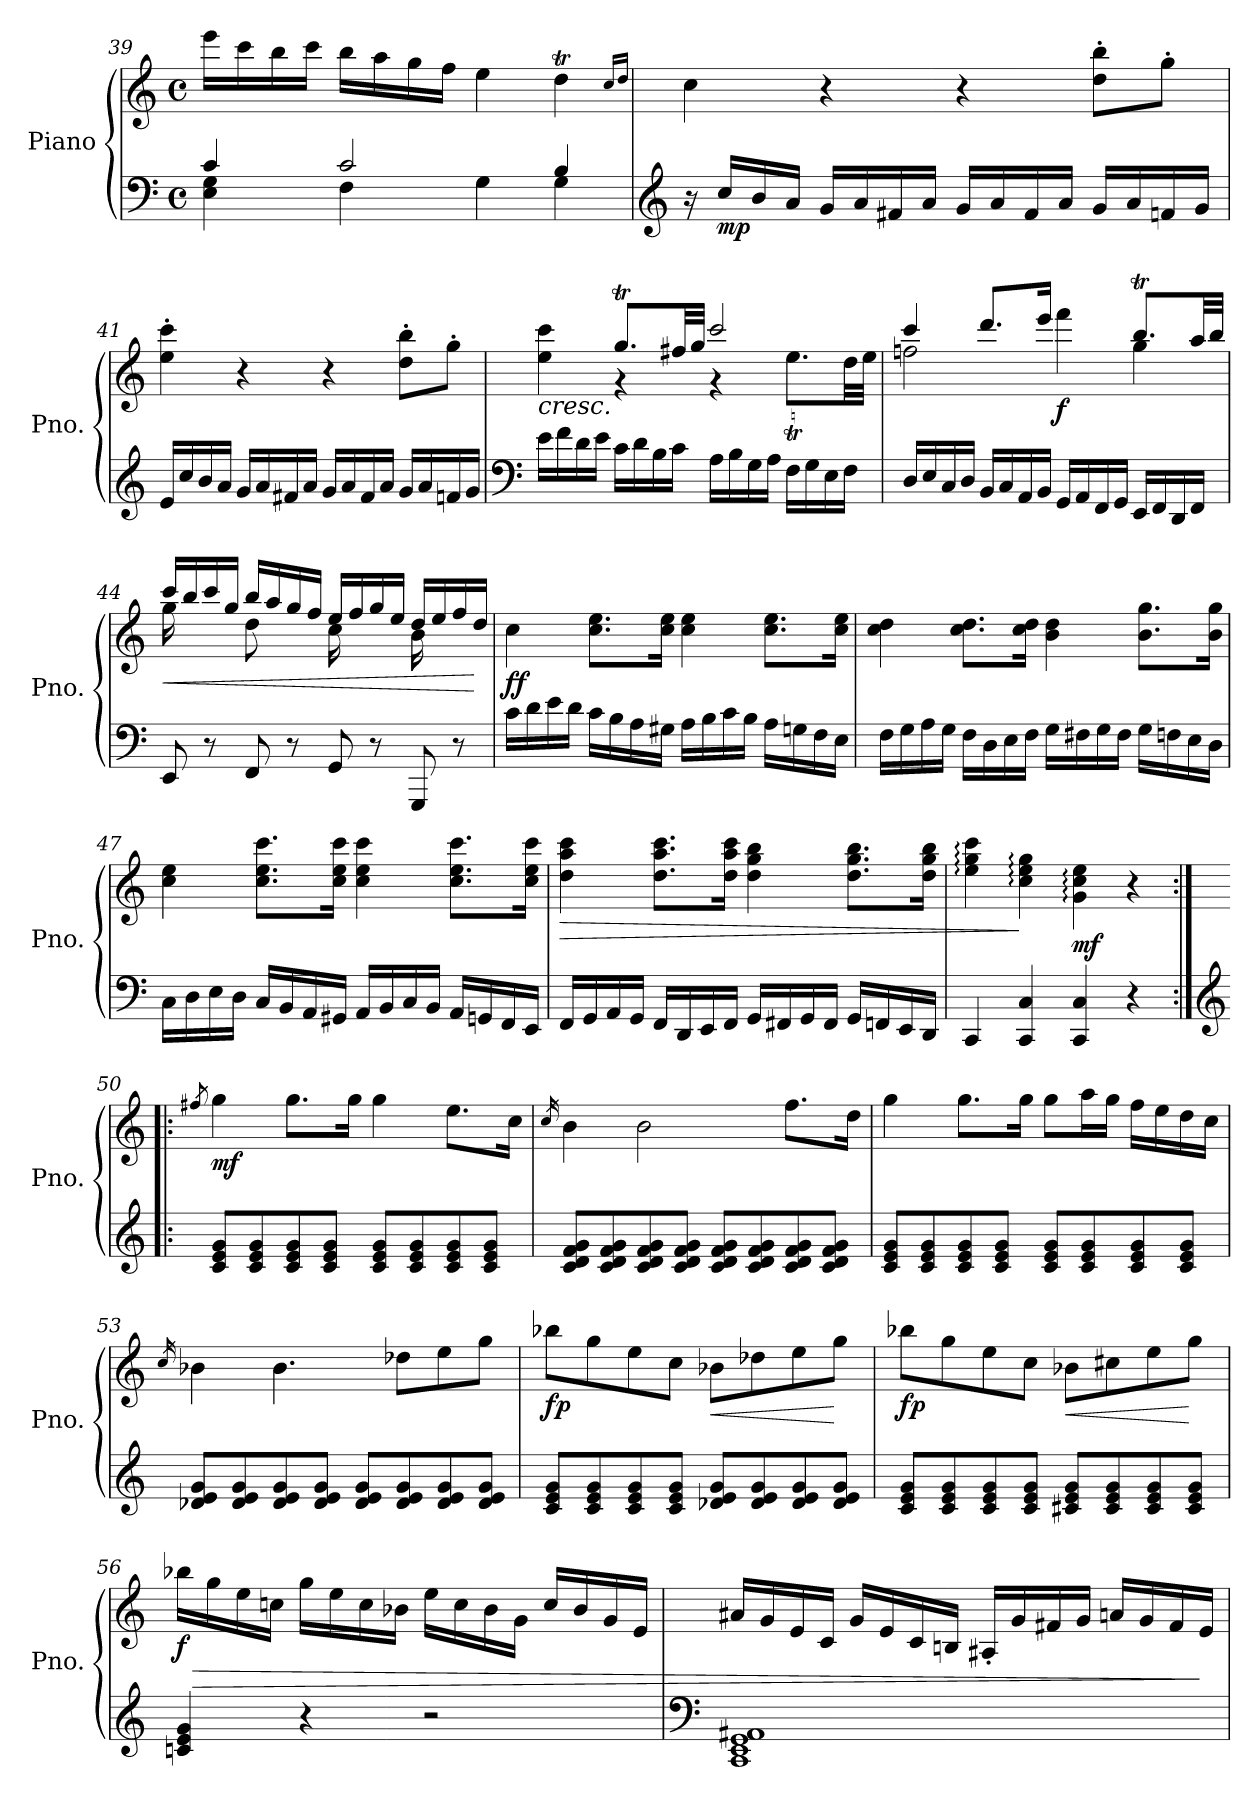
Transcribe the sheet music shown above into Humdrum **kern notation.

**kern	**kern	**dynam
*part1	*part1	*part1
*staff2	*staff1	*staff1/2
*I"Piano	*	*
*I'Pno.	*	*
*clefF4	*clefG2	*
*k[]	*k[]	*
*M4/4	*M4/4	*
*met(c)	*met(c)	*
=39	=39	=39
*^	*	*
4c/	4E\ 4G\	16eee\LL	.
.	.	16ccc\	.
.	.	16bb\	.
.	.	16ccc\JJ	.
2c/	4F\	16bb\LL	.
.	.	16aa\	.
.	.	16gg\	.
.	.	16ff\JJ	.
.	4G\	4ee\	.
4B/	4G\	4ddT\	.
*v	*v	*	*
.	16qcc/LL	.
.	16qdd/JJ	.
!!LO:LB:g=z
=40	=40	=40
*clefG2	*	*
!	!	!LO:DY:b
!	!	!LO:DY:n=1:b
16r	4cc\	p mf
!	!	!LO:DY:n=2:b=2
16cc/LL	.	mp
16b/	.	.
16a/JJ	.	.
16g/LL	4r	.
16a/	.	.
16f#X/	.	.
16a/JJ	.	.
16g/LL	4r	.
16a/	.	.
16f#/	.	.
16a/JJ	.	.
16g/LL	8dd\' 8bb\'L	.
16a/	.	.
16fn/	8gg'\J	.
16g/JJ	.	.
=41	=41	=41
16e/LL	4ee\' 4ccc\'	.
16cc/	.	.
16b/	.	.
16a/JJ	.	.
16g/LL	4r	.
16a/	.	.
16f#X/	.	.
16a/JJ	.	.
16g/LL	4r	.
16a/	.	.
16f#/	.	.
16a/JJ	.	.
16g/LL	8dd\' 8bb\'L	.
16a/	.	.
16fn/	8gg'\J	.
16g/JJ	.	.
!!LO:LB:g=z
=42	=42	=42
*clefF4	*	*
*	*^	*
!	!LO:TX:b:i:t=cresc.	!	!
16e\LL	4ee\ 4ccc\	4ryy	.
16f\	.	.	.
16d\	.	.	.
16e\JJ	.	.	.
16c\LL	8.ggT/L	4r	.
16d\	.	.	.
16B\	.	.	.
16c\JJ	32ff#X/LL	.	.
.	32gg/JJJ	.	.
16A\LL	2ccc/	4r	.
16B\	.	.	.
16G\	.	.	.
16A\JJ	.	.	.
16F\LL	.	8.eet\L	.
16G\	.	.	.
16E\	.	.	.
16F\JJ	.	32dd\LL	.
.	.	32ee\JJJ	.
=43	=43	=43	=43
16D/LL	4ccc/	2ffn\	.
16E/	.	.	.
16C/	.	.	.
16D/JJ	.	.	.
16BB/LL	8.ddd/L	.	.
16C/	.	.	.
16AA/	.	.	.
16BB/JJ	16eee/Jk	.	.
!	!	!	!LO:DY:b
16GG/LL	4fff\	4ryy	f
16AA/	.	.	.
16FF/	.	.	.
16GG/JJ	.	.	.
16EE/LL	8.bbt/L	4gg\	.
16FF/	.	.	.
16DD/	.	.	.
16FF/JJ	32aa/LL	.	.
.	32bb/JJJ	.	.
!!LO:PB:g=z	!!
=44	=44	=44	=44
!	!	!	!LO:HP:b
8EE/	16ccc/LL	16gg\	<
.	16bb/	8.ryy	.
8r	16ccc/	.	.
.	16gg/JJ	.	.
8FF/	16bb/LL	8dd\	.
.	16aa/	.	.
8r	16gg/	8ryy	.
.	16ff/JJ	.	.
8GG/	16ee/LL	16cc\	.
.	16ff/	8.ryy	.
8r	16gg/	.	.
.	16ee/JJ	.	.
8GGG/	16dd/LL	16b\	.
.	16ee/	8.ryy	.
8r	16ff/	.	.
.	16dd/JJ	.	[
*	*v	*v	*
=45	=45	=45
!	!	!LO:DY:b
16c\LL	4cc\	ff
16d\	.	.
16e\	.	.
16d\JJ	.	.
16c\LL	8.cc\ 8.ee\L	.
16B\	.	.
16A\	.	.
16G#X\JJ	16cc\ 16ee\Jk	.
16A\LL	4cc\ 4ee\	.
16B\	.	.
16c\	.	.
16B\JJ	.	.
16A\LL	8.cc\ 8.ee\L	.
16Gn\	.	.
16F\	.	.
16E\JJ	16cc\ 16ee\Jk	.
!!LO:LB:g=z
=46	=46	=46
16F\LL	4cc\ 4dd\	.
16G\	.	.
16A\	.	.
16G\JJ	.	.
16F\LL	8.cc\ 8.dd\L	.
16D\	.	.
16E\	.	.
16F\JJ	16cc\ 16dd\Jk	.
16G\LL	4b\ 4dd\	.
16F#X\	.	.
16G\	.	.
16F#\JJ	.	.
16G\LL	8.b\ 8.gg\L	.
16Fn\	.	.
16E\	.	.
16D\JJ	16b\ 16gg\Jk	.
=47	=47	=47
16C\LL	4cc\ 4ee\	.
16D\	.	.
16E\	.	.
16D\JJ	.	.
16C/LL	8.cc\ 8.ee\ 8.ccc\L	.
16BB/	.	.
16AA/	.	.
16GG#X/JJ	16cc\ 16ee\ 16ccc\Jk	.
16AA/LL	4cc\ 4ee\ 4ccc\	.
16BB/	.	.
16C/	.	.
16BB/JJ	.	.
16AA/LL	8.cc\ 8.ee\ 8.ccc\L	.
16GGn/	.	.
16FF/	.	.
16EE/JJ	16cc\ 16ee\ 16ccc\Jk	.
!!LO:LB:g=z
=48	=48	=48
!	!	!LO:HP:b
16FF/LL	4dd\ 4aa\ 4ccc\	>
16GG/	.	.
16AA/	.	.
16GG/JJ	.	.
16FF/LL	8.dd\ 8.aa\ 8.ccc\L	.
16DD/	.	.
16EE/	.	.
16FF/JJ	16dd\ 16aa\ 16ccc\Jk	.
16GG/LL	4dd\ 4gg\ 4bb\	.
16FF#X/	.	.
16GG/	.	.
16FF#/JJ	.	.
16GG/LL	8.dd\ 8.gg\ 8.bb\L	.
16FFn/	.	.
16EE/	.	.
16DD/JJ	16dd\ 16gg\ 16bb\Jk	.
=49	=49	=49
*	*MM100	*
4CC/	4ee\: 4gg\: 4ccc\:	.
*	*MM85	*
4CC/ 4C/	4cc\: 4ee\: 4gg\:	]
*	*MM60	*
!	!	!LO:DY:b
4CC/ 4C/	4g\: 4cc\: 4ee\:	mf
*	*MM115	*
4r	4r	.
=50:|!|:	=50:|!|:	=50:|!|:
*clefG2	*	*
.	8qff#X/	.
!	!	!LO:DY:b
8c/ 8e/ 8g/L	4gg\	mf
8c/ 8e/ 8g/	.	.
8c/ 8e/ 8g/	8.gg\L	.
8c/ 8e/ 8g/J	.	.
.	16gg\Jk	.
8c/ 8e/ 8g/L	4gg\	.
8c/ 8e/ 8g/	.	.
8c/ 8e/ 8g/	8.ee\L	.
8c/ 8e/ 8g/J	.	.
.	16cc\Jk	.
!!LO:LB:g=z
=51	=51	=51
.	16qcc/	.
8c/ 8d/ 8f/ 8g/L	4b\	.
8c/ 8d/ 8f/ 8g/	.	.
8c/ 8d/ 8f/ 8g/	2b\	.
8c/ 8d/ 8f/ 8g/J	.	.
8c/ 8d/ 8f/ 8g/L	.	.
8c/ 8d/ 8f/ 8g/	.	.
8c/ 8d/ 8f/ 8g/	8.ff\L	.
8c/ 8d/ 8f/ 8g/J	.	.
.	16dd\Jk	.
=52	=52	=52
8c/ 8e/ 8g/L	4gg\	.
8c/ 8e/ 8g/	.	.
8c/ 8e/ 8g/	8.gg\L	.
8c/ 8e/ 8g/J	.	.
.	16gg\Jk	.
8c/ 8e/ 8g/L	8gg\L	.
8c/ 8e/ 8g/	16aa\L	.
.	16gg\JJ	.
8c/ 8e/ 8g/	16ff\LL	.
.	16ee\	.
8c/ 8e/ 8g/J	16dd\	.
.	16cc\JJ	.
=53	=53	=53
.	16qcc/	.
8d-X/ 8e/ 8g/L	4b-X\	.
8d-/ 8e/ 8g/	.	.
8d-/ 8e/ 8g/	4.b-\	.
8d-/ 8e/ 8g/J	.	.
8d-/ 8e/ 8g/L	.	.
8d-/ 8e/ 8g/	8dd-X\L	.
8d-/ 8e/ 8g/	8ee\	.
8d-/ 8e/ 8g/J	8gg\J	.
!!LO:LB:g=z
=54	=54	=54
*	*MM120	*
!	!	!LO:DY:b
8c/ 8e/ 8g/L	8bb-X\L	fp
8c/ 8e/ 8g/	8gg\	.
8c/ 8e/ 8g/	8ee\	.
8c/ 8e/ 8g/J	8cc\J	.
*	*MM115	*
!	!	!LO:HP:b
8d-X/ 8e/ 8g/L	8b-X\L	<
8d-/ 8e/ 8g/	8dd-X\	.
8d-/ 8e/ 8g/	8ee\	.
8d-/ 8e/ 8g/J	8gg\J	[
=55	=55	=55
*	*MM120	*
!	!	!LO:DY:b
8c/ 8e/ 8g/L	8bb-X\L	fp
8c/ 8e/ 8g/	8gg\	.
8c/ 8e/ 8g/	8ee\	.
8c/ 8e/ 8g/J	8cc\J	.
*	*MM115	*
!	!	!LO:HP:b
8c#X/ 8e/ 8g/L	8b-X\L	<
8c#/ 8e/ 8g/	8cc#X\	.
8c#/ 8e/ 8g/	8ee\	.
8c#/ 8e/ 8g/J	8gg\J	[
=56	=56	=56
*	*MM120	*
!	!	!LO:HP:b
!	!	!LO:DY:n=1:b
4cn/ 4e/ 4g/	16bb-X\LL	> f
.	16gg\	.
.	16ee\	.
.	16ccn\JJ	.
4r	16gg\LL	.
.	16ee\	.
.	16cc\	.
.	16b-X\JJ	.
2r	16ee\LL	.
.	16cc\	.
.	16b-\	.
.	16g\JJ	.
.	16cc/LL	.
.	16b-/	.
.	16g/	.
.	16e/JJ	.
!!LO:LB:g=z
=57	=57	=57
*clefF4	*	*
1CC 1EE 1GG 1AA#X	16a#X/LL	.
.	16g/	.
.	16e/	.
.	16c/JJ	.
.	16g/LL	.
.	16e/	.
.	16c/	.
.	16Bn/JJ	.
.	16A#X'/LL	.
.	16g/	.
.	16f#X/	.
.	16g/JJ	.
.	16an/LL	.
.	16g/	.
.	16f#/	.
.	16e/JJ	]
=	=	=
*-	*-	*-
